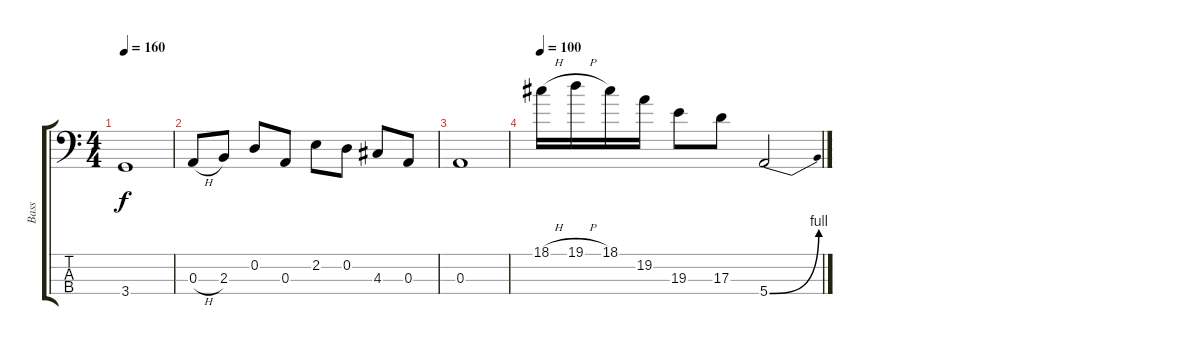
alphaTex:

\track ("Bass" "Bass") {instrument electricbassfinger}
\staff {score tabs}
\tuning (G2 D2 A1 E1) {hide}
\ts (4 4)
\tempo 160
\clef f4
\ks c
3.4.1{dy f} |
0.3{h}.8 2.3.8 0.2.8 0.3.8 2.2.8 0.2.8 4.3.8 0.3.8 |
0.3.1 |
\tempo 100
18.1{h}.16{volume 7} 19.1{h}.16 18.1.16 19.2.16 19.3.8 17.3.8 5.4{be (bend 0 0 60 4)}.2
